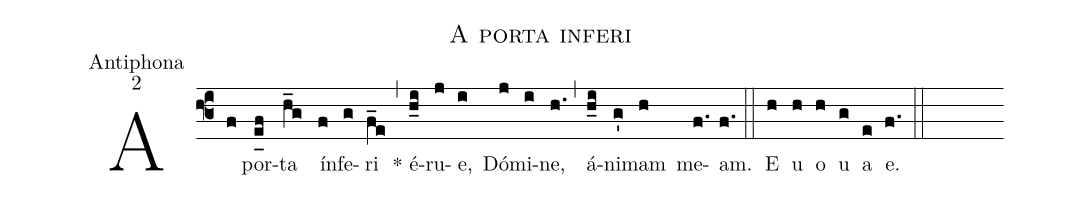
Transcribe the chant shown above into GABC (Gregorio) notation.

name:A porta inferi;
office-part:Antiphona;
mode:2;
%%
(f3) A(f) por(e_[uh:l]f)ta(h_g) ín(f)fe(g)ri(f_e) (,) * é(h_i)ru(j)e,(i) Dó(j)mi(i)ne,(h.) (,) á(h_i)ni(g')mam(h) me(f.)am.(f.) (::) <eu>E(h) u(h) o(h) u(g) a(e) e.</eu>(f.) (::)
